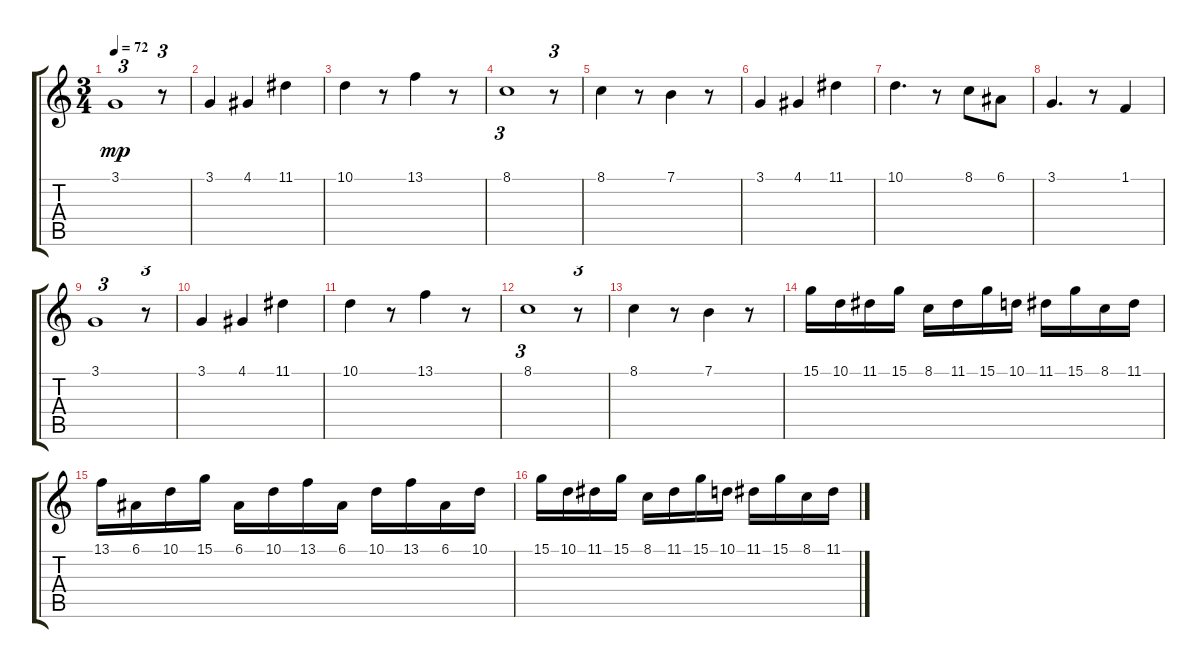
\track "" {instrument blownbottle}
\staff {score tabs}
\tuning (E4 B3 G3 D3 A2 E2) {hide}
\ts (3 4)
\tempo 72
\clef g2
\ks c
3.1.1{tu (3 2) dy mp} r.8{tu (3 2)} |
3.1.4 4.1.4 11.1.4 |
10.1.4 r.8 13.1.4 r.8 |
8.1.1{tu (3 2)} r.8{tu (3 2)} |
8.1.4 r.8 7.1.4 r.8 |
3.1.4 4.1.4 11.1.4 |
10.1.4{d} r.8 8.1.8 6.1.8 |
3.1.4{d} r.8 1.1.4 |
3.1.1{tu (3 2)} r.8{tu (3 2)} |
3.1.4 4.1.4 11.1.4 |
10.1.4 r.8 13.1.4 r.8 |
8.1.1{tu (3 2)} r.8{tu (3 2)} |
8.1.4 r.8 7.1.4 r.8 |
15.1.16 10.1.16 11.1.16 15.1.16 8.1.16 11.1.16 15.1.16 10.1.16 11.1.16 15.1.16 8.1.16 11.1.16 |
13.1.16 6.1.16 10.1.16 15.1.16 6.1.16 10.1.16 13.1.16 6.1.16 10.1.16 13.1.16 6.1.16 10.1.16 |
15.1.16 10.1.16 11.1.16 15.1.16 8.1.16 11.1.16 15.1.16 10.1.16 11.1.16 15.1.16 8.1.16 11.1.16
